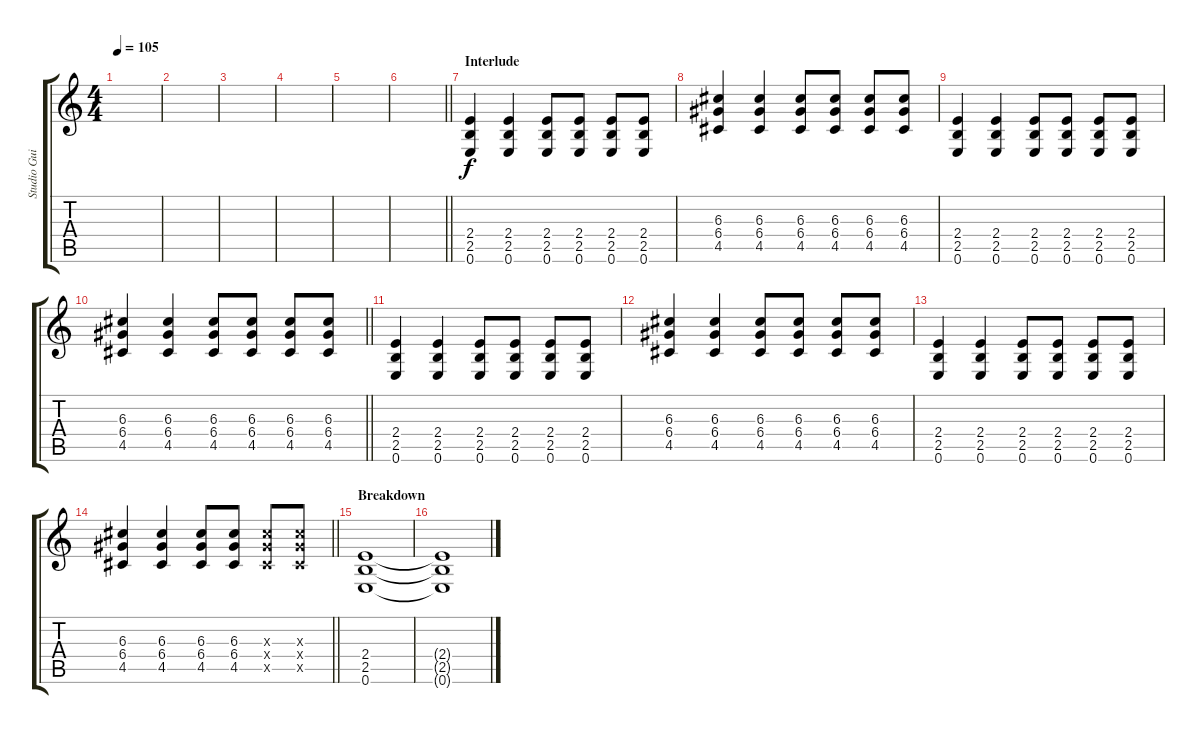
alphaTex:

\track ("Studio Guitar 2" "Studio Gui") {instrument overdrivenguitar}
\staff {score tabs}
\tuning (E4 B3 G3 D3 A2 E2) {hide}
\ts (4 4)
\tempo 105
\clef g2
\ks c
|
|
|
|
|
\barLineRight lightlight
|
\section ("" "Interlude")
(2.4 2.5 0.6).4 (2.4 2.5 0.6).4 (2.4 2.5 0.6).8 (2.4 2.5 0.6).8 (2.4 2.5 0.6).8 (2.4 2.5 0.6).8 |
(6.3 6.4 4.5).4 (6.3 6.4 4.5).4 (6.3 6.4 4.5).8 (6.3 6.4 4.5).8 (6.3 6.4 4.5).8 (6.3 6.4 4.5).8 |
(2.4 2.5 0.6).4 (2.4 2.5 0.6).4 (2.4 2.5 0.6).8 (2.4 2.5 0.6).8 (2.4 2.5 0.6).8 (2.4 2.5 0.6).8 |
\barLineRight lightlight
(6.3 6.4 4.5).4 (6.3 6.4 4.5).4 (6.3 6.4 4.5).8 (6.3 6.4 4.5).8 (6.3 6.4 4.5).8 (6.3 6.4 4.5).8 |
(2.4 2.5 0.6).4 (2.4 2.5 0.6).4 (2.4 2.5 0.6).8 (2.4 2.5 0.6).8 (2.4 2.5 0.6).8 (2.4 2.5 0.6).8 |
(6.3 6.4 4.5).4 (6.3 6.4 4.5).4 (6.3 6.4 4.5).8 (6.3 6.4 4.5).8 (6.3 6.4 4.5).8 (6.3 6.4 4.5).8 |
(2.4 2.5 0.6).4 (2.4 2.5 0.6).4 (2.4 2.5 0.6).8 (2.4 2.5 0.6).8 (2.4 2.5 0.6).8 (2.4 2.5 0.6).8 |
\barLineRight lightlight
(6.3 6.4 4.5).4 (6.3 6.4 4.5).4 (6.3 6.4 4.5).8 (6.3 6.4 4.5).8 (6.3{x} 6.4{x} 4.5{x}).8 (6.3{x} 6.4{x} 4.5{x}).8 |
\section ("" "Breakdown")
(2.4 2.5 0.6).1 |
(2.4{t} 2.5{t} 0.6{t}).1
